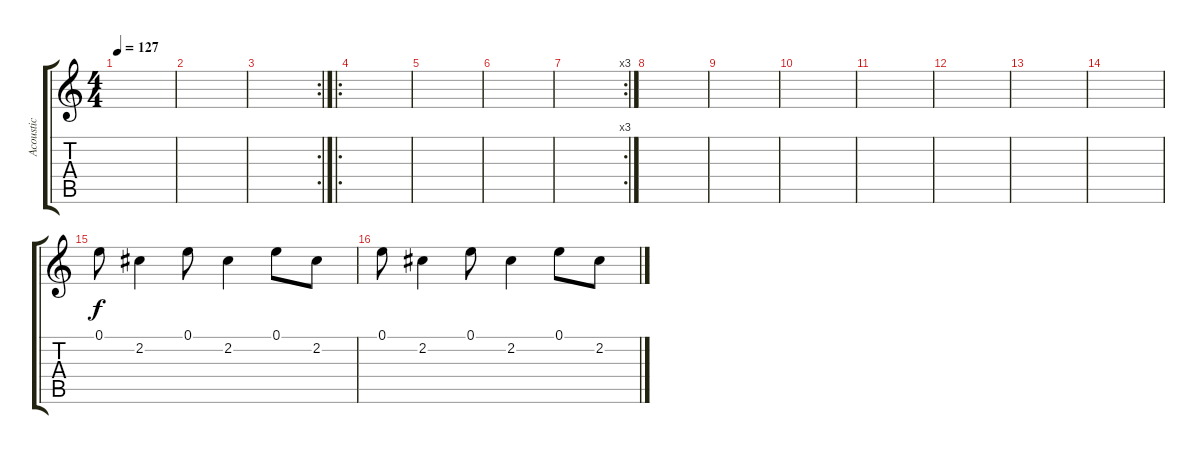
\track ("Acoustic" "Acoustic") {instrument acousticguitarnylon}
\staff {score tabs}
\tuning (E4 B3 G3 D3 A2 E2) {hide}
\ts (4 4)
\tempo 127
\clef g2
\ks c
|
|
\rc 2
|
\ro
|
|
|
\rc 3
|
|
|
|
|
|
|
|
0.1.8{dy f} 2.2.4 0.1.8 2.2.4 0.1.8 2.2.8 |
0.1.8 2.2.4 0.1.8 2.2.4 0.1.8 2.2.8
